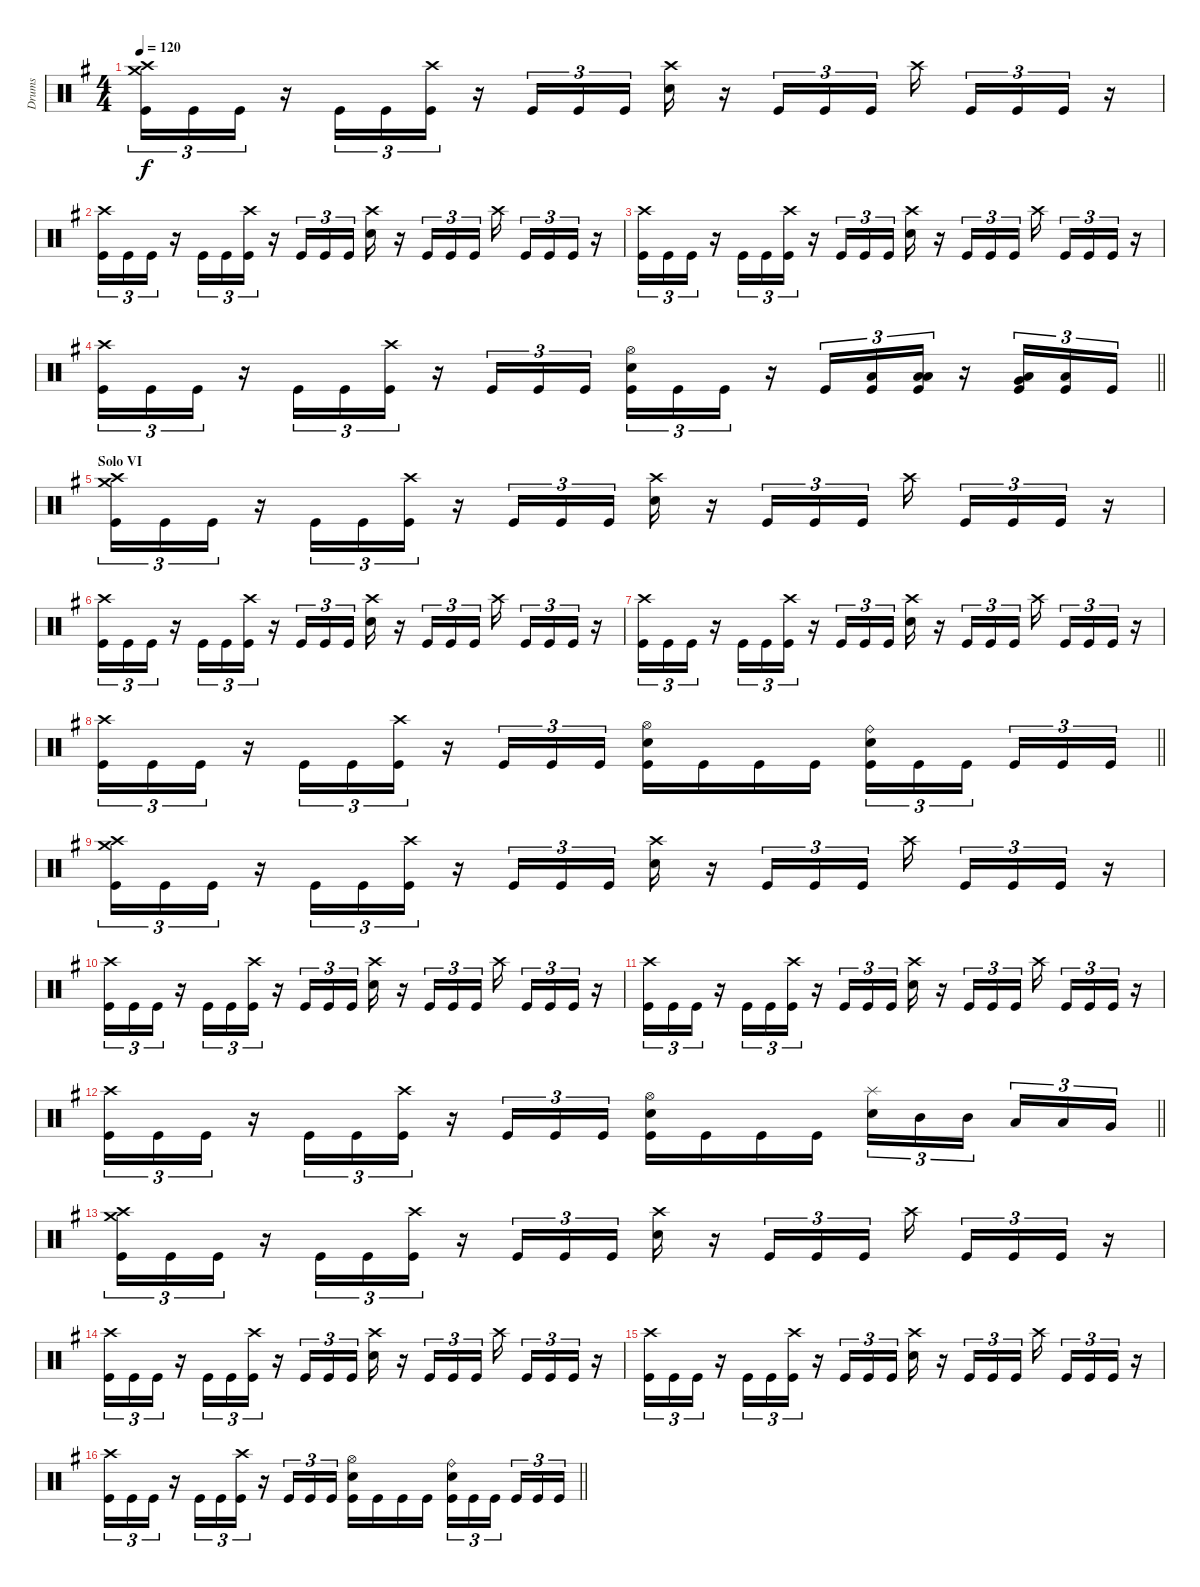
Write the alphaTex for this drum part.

\track ("Drums" "Drums") {instrument percussion}
\staff
\articulation defaults
\ts (4 4)
\tempo 120
\clef neutral
\ks eminor
("Crash high (hit)" "Crash medium (hit)" "Kick (hit)").16{tu (3 2) dy f} "Kick (hit)".16{tu (3 2)} "Kick (hit)".16{tu (3 2)} r.16 "Kick (hit)".16{tu (3 2)} "Kick (hit)".16{tu (3 2)} ("Crash high (hit)" "Kick (hit)").16{tu (3 2)} r.16 "Kick (hit)".16{tu (3 2)} "Kick (hit)".16{tu (3 2)} "Kick (hit)".16{tu (3 2)} ("Crash high (hit)" "Electric Snare (hit)").16 r.16 "Kick (hit)".16{tu (3 2)} "Kick (hit)".16{tu (3 2)} "Kick (hit)".16{tu (3 2)} "Crash high (hit)".16{beam splitsecondary} "Kick (hit)".16{tu (3 2)} "Kick (hit)".16{tu (3 2)} "Kick (hit)".16{tu (3 2)} r.16 |
("Crash high (hit)" "Kick (hit)").16{tu (3 2)} "Kick (hit)".16{tu (3 2)} "Kick (hit)".16{tu (3 2)} r.16 "Kick (hit)".16{tu (3 2)} "Kick (hit)".16{tu (3 2)} ("Crash high (hit)" "Kick (hit)").16{tu (3 2)} r.16 "Kick (hit)".16{tu (3 2)} "Kick (hit)".16{tu (3 2)} "Kick (hit)".16{tu (3 2)} ("Crash high (hit)" "Electric Snare (hit)").16 r.16 "Kick (hit)".16{tu (3 2)} "Kick (hit)".16{tu (3 2)} "Kick (hit)".16{tu (3 2)} "Crash high (hit)".16{beam splitsecondary} "Kick (hit)".16{tu (3 2)} "Kick (hit)".16{tu (3 2)} "Kick (hit)".16{tu (3 2)} r.16 |
("Crash high (hit)" "Kick (hit)").16{tu (3 2)} "Kick (hit)".16{tu (3 2)} "Kick (hit)".16{tu (3 2)} r.16 "Kick (hit)".16{tu (3 2)} "Kick (hit)".16{tu (3 2)} ("Crash high (hit)" "Kick (hit)").16{tu (3 2)} r.16 "Kick (hit)".16{tu (3 2)} "Kick (hit)".16{tu (3 2)} "Kick (hit)".16{tu (3 2)} ("Crash high (hit)" "Electric Snare (hit)").16 r.16 "Kick (hit)".16{tu (3 2)} "Kick (hit)".16{tu (3 2)} "Kick (hit)".16{tu (3 2)} "Crash high (hit)".16{beam splitsecondary} "Kick (hit)".16{tu (3 2)} "Kick (hit)".16{tu (3 2)} "Kick (hit)".16{tu (3 2)} r.16 |
\barLineRight lightlight
("Crash high (hit)" "Kick (hit)").16{tu (3 2)} "Kick (hit)".16{tu (3 2)} "Kick (hit)".16{tu (3 2)} r.16 "Kick (hit)".16{tu (3 2)} "Kick (hit)".16{tu (3 2)} ("Crash high (hit)" "Kick (hit)").16{tu (3 2)} r.16 "Kick (hit)".16{tu (3 2)} "Kick (hit)".16{tu (3 2)} "Kick (hit)".16{tu (3 2)} ("Hi-Hat (open)" "Electric Snare (hit)" "Kick (hit)").16{tu (3 2)} "Kick (hit)".16{tu (3 2)} "Kick (hit)".16{tu (3 2)} r.16 "Kick (hit)".16{tu (3 2)} ("Low Floor Tom (hit)" "Kick (hit)").16{tu (3 2)} ("Low Tom (hit)" "Low Floor Tom (hit)" "Kick (hit)").16{tu (3 2)} r.16 ("Very Low Tom (hit)" "Low Floor Tom (hit)" "Kick (hit)").16{tu (3 2)} ("Low Floor Tom (hit)" "Kick (hit)").16{tu (3 2)} "Kick (hit)".16{tu (3 2)} |
\section ("" "Solo VI")
("Crash high (hit)" "Crash medium (hit)" "Kick (hit)").16{tu (3 2)} "Kick (hit)".16{tu (3 2)} "Kick (hit)".16{tu (3 2)} r.16 "Kick (hit)".16{tu (3 2)} "Kick (hit)".16{tu (3 2)} ("Crash high (hit)" "Kick (hit)").16{tu (3 2)} r.16 "Kick (hit)".16{tu (3 2)} "Kick (hit)".16{tu (3 2)} "Kick (hit)".16{tu (3 2)} ("Crash high (hit)" "Electric Snare (hit)").16 r.16 "Kick (hit)".16{tu (3 2)} "Kick (hit)".16{tu (3 2)} "Kick (hit)".16{tu (3 2)} "Crash high (hit)".16{beam splitsecondary} "Kick (hit)".16{tu (3 2)} "Kick (hit)".16{tu (3 2)} "Kick (hit)".16{tu (3 2)} r.16 |
("Crash high (hit)" "Kick (hit)").16{tu (3 2)} "Kick (hit)".16{tu (3 2)} "Kick (hit)".16{tu (3 2)} r.16 "Kick (hit)".16{tu (3 2)} "Kick (hit)".16{tu (3 2)} ("Crash high (hit)" "Kick (hit)").16{tu (3 2)} r.16 "Kick (hit)".16{tu (3 2)} "Kick (hit)".16{tu (3 2)} "Kick (hit)".16{tu (3 2)} ("Crash high (hit)" "Electric Snare (hit)").16 r.16 "Kick (hit)".16{tu (3 2)} "Kick (hit)".16{tu (3 2)} "Kick (hit)".16{tu (3 2)} "Crash high (hit)".16{beam splitsecondary} "Kick (hit)".16{tu (3 2)} "Kick (hit)".16{tu (3 2)} "Kick (hit)".16{tu (3 2)} r.16 |
("Crash high (hit)" "Kick (hit)").16{tu (3 2)} "Kick (hit)".16{tu (3 2)} "Kick (hit)".16{tu (3 2)} r.16 "Kick (hit)".16{tu (3 2)} "Kick (hit)".16{tu (3 2)} ("Crash high (hit)" "Kick (hit)").16{tu (3 2)} r.16 "Kick (hit)".16{tu (3 2)} "Kick (hit)".16{tu (3 2)} "Kick (hit)".16{tu (3 2)} ("Crash high (hit)" "Electric Snare (hit)").16 r.16 "Kick (hit)".16{tu (3 2)} "Kick (hit)".16{tu (3 2)} "Kick (hit)".16{tu (3 2)} "Crash high (hit)".16{beam splitsecondary} "Kick (hit)".16{tu (3 2)} "Kick (hit)".16{tu (3 2)} "Kick (hit)".16{tu (3 2)} r.16 |
\barLineRight lightlight
("Crash high (hit)" "Kick (hit)").16{tu (3 2)} "Kick (hit)".16{tu (3 2)} "Kick (hit)".16{tu (3 2)} r.16 "Kick (hit)".16{tu (3 2)} "Kick (hit)".16{tu (3 2)} ("Crash high (hit)" "Kick (hit)").16{tu (3 2)} r.16 "Kick (hit)".16{tu (3 2)} "Kick (hit)".16{tu (3 2)} "Kick (hit)".16{tu (3 2)} ("Hi-Hat (open)" "Electric Snare (hit)" "Kick (hit)").16 "Kick (hit)".16 "Kick (hit)".16 "Kick (hit)".16 ("Ride (bell)" "Electric Snare (hit)" "Kick (hit)").16{tu (3 2)} "Kick (hit)".16{tu (3 2)} "Kick (hit)".16{tu (3 2) beam splitsecondary} "Kick (hit)".16{tu (3 2)} "Kick (hit)".16{tu (3 2)} "Kick (hit)".16{tu (3 2)} |
("Crash high (hit)" "Crash medium (hit)" "Kick (hit)").16{tu (3 2)} "Kick (hit)".16{tu (3 2)} "Kick (hit)".16{tu (3 2)} r.16 "Kick (hit)".16{tu (3 2)} "Kick (hit)".16{tu (3 2)} ("Crash high (hit)" "Kick (hit)").16{tu (3 2)} r.16 "Kick (hit)".16{tu (3 2)} "Kick (hit)".16{tu (3 2)} "Kick (hit)".16{tu (3 2)} ("Crash high (hit)" "Electric Snare (hit)").16 r.16 "Kick (hit)".16{tu (3 2)} "Kick (hit)".16{tu (3 2)} "Kick (hit)".16{tu (3 2)} "Crash high (hit)".16{beam splitsecondary} "Kick (hit)".16{tu (3 2)} "Kick (hit)".16{tu (3 2)} "Kick (hit)".16{tu (3 2)} r.16 |
("Crash high (hit)" "Kick (hit)").16{tu (3 2)} "Kick (hit)".16{tu (3 2)} "Kick (hit)".16{tu (3 2)} r.16 "Kick (hit)".16{tu (3 2)} "Kick (hit)".16{tu (3 2)} ("Crash high (hit)" "Kick (hit)").16{tu (3 2)} r.16 "Kick (hit)".16{tu (3 2)} "Kick (hit)".16{tu (3 2)} "Kick (hit)".16{tu (3 2)} ("Crash high (hit)" "Electric Snare (hit)").16 r.16 "Kick (hit)".16{tu (3 2)} "Kick (hit)".16{tu (3 2)} "Kick (hit)".16{tu (3 2)} "Crash high (hit)".16{beam splitsecondary} "Kick (hit)".16{tu (3 2)} "Kick (hit)".16{tu (3 2)} "Kick (hit)".16{tu (3 2)} r.16 |
("Crash high (hit)" "Kick (hit)").16{tu (3 2)} "Kick (hit)".16{tu (3 2)} "Kick (hit)".16{tu (3 2)} r.16 "Kick (hit)".16{tu (3 2)} "Kick (hit)".16{tu (3 2)} ("Crash high (hit)" "Kick (hit)").16{tu (3 2)} r.16 "Kick (hit)".16{tu (3 2)} "Kick (hit)".16{tu (3 2)} "Kick (hit)".16{tu (3 2)} ("Crash high (hit)" "Electric Snare (hit)").16 r.16 "Kick (hit)".16{tu (3 2)} "Kick (hit)".16{tu (3 2)} "Kick (hit)".16{tu (3 2)} "Crash high (hit)".16{beam splitsecondary} "Kick (hit)".16{tu (3 2)} "Kick (hit)".16{tu (3 2)} "Kick (hit)".16{tu (3 2)} r.16 |
\barLineRight lightlight
("Crash high (hit)" "Kick (hit)").16{tu (3 2)} "Kick (hit)".16{tu (3 2)} "Kick (hit)".16{tu (3 2)} r.16 "Kick (hit)".16{tu (3 2)} "Kick (hit)".16{tu (3 2)} ("Crash high (hit)" "Kick (hit)").16{tu (3 2)} r.16 "Kick (hit)".16{tu (3 2)} "Kick (hit)".16{tu (3 2)} "Kick (hit)".16{tu (3 2)} ("Hi-Hat (open)" "Electric Snare (hit)" "Kick (hit)").16 "Kick (hit)".16 "Kick (hit)".16 "Kick (hit)".16 ("Splash (hit)" "Electric Snare (hit)").16{tu (3 2)} "Mid Tom (hit)".16{tu (3 2)} "Mid Tom (hit)".16{tu (3 2) beam splitsecondary} "Low Tom (hit)".16{tu (3 2)} "Low Tom (hit)".16{tu (3 2)} "Very Low Tom (hit)".16{tu (3 2)} |
("Crash high (hit)" "Crash medium (hit)" "Kick (hit)").16{tu (3 2)} "Kick (hit)".16{tu (3 2)} "Kick (hit)".16{tu (3 2)} r.16 "Kick (hit)".16{tu (3 2)} "Kick (hit)".16{tu (3 2)} ("Crash high (hit)" "Kick (hit)").16{tu (3 2)} r.16 "Kick (hit)".16{tu (3 2)} "Kick (hit)".16{tu (3 2)} "Kick (hit)".16{tu (3 2)} ("Crash high (hit)" "Electric Snare (hit)").16 r.16 "Kick (hit)".16{tu (3 2)} "Kick (hit)".16{tu (3 2)} "Kick (hit)".16{tu (3 2)} "Crash high (hit)".16{beam splitsecondary} "Kick (hit)".16{tu (3 2)} "Kick (hit)".16{tu (3 2)} "Kick (hit)".16{tu (3 2)} r.16 |
("Crash high (hit)" "Kick (hit)").16{tu (3 2)} "Kick (hit)".16{tu (3 2)} "Kick (hit)".16{tu (3 2)} r.16 "Kick (hit)".16{tu (3 2)} "Kick (hit)".16{tu (3 2)} ("Crash high (hit)" "Kick (hit)").16{tu (3 2)} r.16 "Kick (hit)".16{tu (3 2)} "Kick (hit)".16{tu (3 2)} "Kick (hit)".16{tu (3 2)} ("Crash high (hit)" "Electric Snare (hit)").16 r.16 "Kick (hit)".16{tu (3 2)} "Kick (hit)".16{tu (3 2)} "Kick (hit)".16{tu (3 2)} "Crash high (hit)".16{beam splitsecondary} "Kick (hit)".16{tu (3 2)} "Kick (hit)".16{tu (3 2)} "Kick (hit)".16{tu (3 2)} r.16 |
("Crash high (hit)" "Kick (hit)").16{tu (3 2)} "Kick (hit)".16{tu (3 2)} "Kick (hit)".16{tu (3 2)} r.16 "Kick (hit)".16{tu (3 2)} "Kick (hit)".16{tu (3 2)} ("Crash high (hit)" "Kick (hit)").16{tu (3 2)} r.16 "Kick (hit)".16{tu (3 2)} "Kick (hit)".16{tu (3 2)} "Kick (hit)".16{tu (3 2)} ("Crash high (hit)" "Electric Snare (hit)").16 r.16 "Kick (hit)".16{tu (3 2)} "Kick (hit)".16{tu (3 2)} "Kick (hit)".16{tu (3 2)} "Crash high (hit)".16{beam splitsecondary} "Kick (hit)".16{tu (3 2)} "Kick (hit)".16{tu (3 2)} "Kick (hit)".16{tu (3 2)} r.16 |
\barLineRight lightlight
("Crash high (hit)" "Kick (hit)").16{tu (3 2)} "Kick (hit)".16{tu (3 2)} "Kick (hit)".16{tu (3 2)} r.16 "Kick (hit)".16{tu (3 2)} "Kick (hit)".16{tu (3 2)} ("Crash high (hit)" "Kick (hit)").16{tu (3 2)} r.16 "Kick (hit)".16{tu (3 2)} "Kick (hit)".16{tu (3 2)} "Kick (hit)".16{tu (3 2)} ("Hi-Hat (open)" "Electric Snare (hit)" "Kick (hit)").16 "Kick (hit)".16 "Kick (hit)".16 "Kick (hit)".16 ("Ride (bell)" "Electric Snare (hit)" "Kick (hit)").16{tu (3 2)} "Kick (hit)".16{tu (3 2)} "Kick (hit)".16{tu (3 2) beam splitsecondary} "Kick (hit)".16{tu (3 2)} "Kick (hit)".16{tu (3 2)} "Kick (hit)".16{tu (3 2)}
